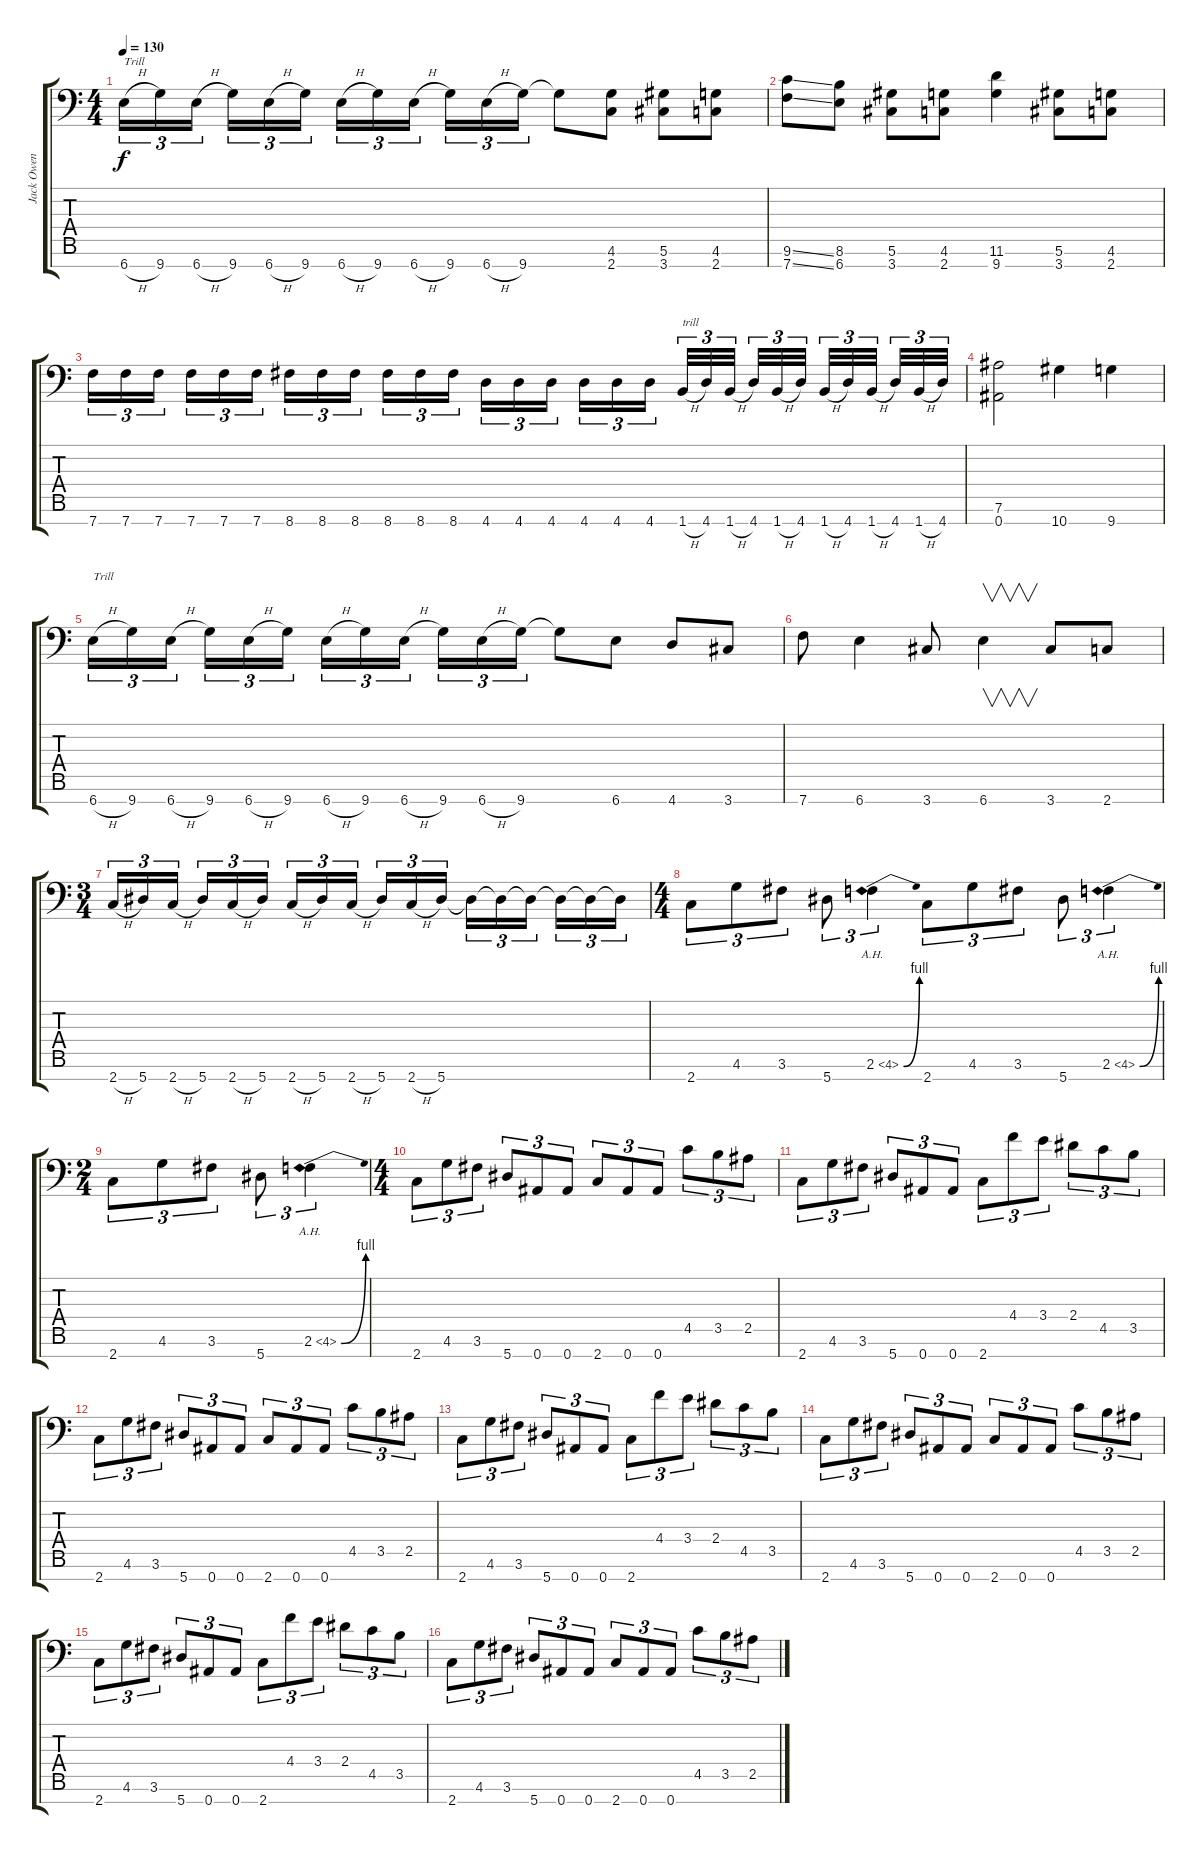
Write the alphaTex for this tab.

\track ("Jack Owen" "Jack Owen") {instrument distortionguitar}
\staff {score tabs}
\tuning (Eb4 Bb3 Gb3 Db3 Ab2 Eb2 Bb1) {hide}
\ts (4 4)
\tempo 130
\clef f4
\ks c
6.7{h}.16{tu (3 2) txt "Trill" dy f} 9.7.16{tu (3 2)} 6.7{h}.16{tu (3 2)} 9.7.16{tu (3 2)} 6.7{h}.16{tu (3 2)} 9.7.16{tu (3 2)} 6.7{h}.16{tu (3 2)} 9.7.16{tu (3 2)} 6.7{h}.16{tu (3 2)} 9.7.16{tu (3 2)} 6.7{h}.16{tu (3 2)} 9.7.16{tu (3 2)} 9.7{t}.8 (4.6 2.7).8 (5.6 3.7).8 (4.6 2.7).8 |
(9.6{ss} 7.7{ss}).8 (8.6 6.7).8 (5.6 3.7).8 (4.6 2.7).8 (11.6 9.7).4 (5.6 3.7).8 (4.6 2.7).8 |
\section ("" "")
7.7.16{tu (3 2)} 7.7.16{tu (3 2)} 7.7.16{tu (3 2)} 7.7.16{tu (3 2)} 7.7.16{tu (3 2)} 7.7.16{tu (3 2)} 8.7.16{tu (3 2)} 8.7.16{tu (3 2)} 8.7.16{tu (3 2)} 8.7.16{tu (3 2)} 8.7.16{tu (3 2)} 8.7.16{tu (3 2)} 4.7.16{tu (3 2)} 4.7.16{tu (3 2)} 4.7.16{tu (3 2)} 4.7.16{tu (3 2)} 4.7.16{tu (3 2)} 4.7.16{tu (3 2)} 1.7{h}.32{tu (3 2) txt "trill"} 4.7.32{tu (3 2)} 1.7{h}.32{tu (3 2)} 4.7.32{tu (3 2)} 1.7{h}.32{tu (3 2)} 4.7.32{tu (3 2)} 1.7{h}.32{tu (3 2)} 4.7.32{tu (3 2)} 1.7{h}.32{tu (3 2)} 4.7.32{tu (3 2)} 1.7{h}.32{tu (3 2)} 4.7.32{tu (3 2)} |
(7.6 0.7).2 10.7.4 9.7.4 |
6.7{h}.16{tu (3 2) txt "Trill"} 9.7.16{tu (3 2)} 6.7{h}.16{tu (3 2)} 9.7.16{tu (3 2)} 6.7{h}.16{tu (3 2)} 9.7.16{tu (3 2)} 6.7{h}.16{tu (3 2)} 9.7.16{tu (3 2)} 6.7{h}.16{tu (3 2)} 9.7.16{tu (3 2)} 6.7{h}.16{tu (3 2)} 9.7.16{tu (3 2)} 9.7{t}.8 6.7.8 4.7.8 3.7.8 |
7.7.8 6.7.4 3.7.8 6.7.4{v} 3.7.8 2.7.8 |
\ts (3 4)
2.7{h}.16{tu (3 2)} 5.7.16{tu (3 2)} 2.7{h}.16{tu (3 2)} 5.7.16{tu (3 2)} 2.7{h}.16{tu (3 2)} 5.7.16{tu (3 2)} 2.7{h}.16{tu (3 2)} 5.7.16{tu (3 2)} 2.7{h}.16{tu (3 2)} 5.7.16{tu (3 2)} 2.7{h}.16{tu (3 2)} 5.7.16{tu (3 2)} 5.7{t}.16{tu (3 2)} 5.7{t}.16{tu (3 2)} 5.7{t}.16{tu (3 2)} 5.7{t}.16{tu (3 2)} 5.7{t}.16{tu (3 2)} 5.7{t}.16{tu (3 2)} |
\ts (4 4)
2.7.8{tu (3 2)} 4.6.8{tu (3 2)} 3.6.8{tu (3 2)} 5.7.8{tu (3 2)} 2.6{be (bend 0 0 60 4) ah 2}.4{tu (3 2)} 2.7.8{tu (3 2)} 4.6.8{tu (3 2)} 3.6.8{tu (3 2)} 5.7.8{tu (3 2)} 2.6{be (bend 0 0 60 4) ah 2}.4{tu (3 2)} |
\ts (2 4)
2.7.8{tu (3 2)} 4.6.8{tu (3 2)} 3.6.8{tu (3 2)} 5.7.8{tu (3 2)} 2.6{be (bend 0 0 60 4) ah 2}.4{tu (3 2)} |
\ts (4 4)
2.7.8{tu (3 2)} 4.6.8{tu (3 2)} 3.6.8{tu (3 2)} 5.7.8{tu (3 2)} 0.7.8{tu (3 2)} 0.7.8{tu (3 2)} 2.7.8{tu (3 2)} 0.7.8{tu (3 2)} 0.7.8{tu (3 2)} 4.5.8{tu (3 2)} 3.5.8{tu (3 2)} 2.5.8{tu (3 2)} |
2.7.8{tu (3 2)} 4.6.8{tu (3 2)} 3.6.8{tu (3 2)} 5.7.8{tu (3 2)} 0.7.8{tu (3 2)} 0.7.8{tu (3 2)} 2.7.8{tu (3 2)} 4.4.8{tu (3 2)} 3.4.8{tu (3 2)} 2.4.8{tu (3 2)} 4.5.8{tu (3 2)} 3.5.8{tu (3 2)} |
2.7.8{tu (3 2)} 4.6.8{tu (3 2)} 3.6.8{tu (3 2)} 5.7.8{tu (3 2)} 0.7.8{tu (3 2)} 0.7.8{tu (3 2)} 2.7.8{tu (3 2)} 0.7.8{tu (3 2)} 0.7.8{tu (3 2)} 4.5.8{tu (3 2)} 3.5.8{tu (3 2)} 2.5.8{tu (3 2)} |
2.7.8{tu (3 2)} 4.6.8{tu (3 2)} 3.6.8{tu (3 2)} 5.7.8{tu (3 2)} 0.7.8{tu (3 2)} 0.7.8{tu (3 2)} 2.7.8{tu (3 2)} 4.4.8{tu (3 2)} 3.4.8{tu (3 2)} 2.4.8{tu (3 2)} 4.5.8{tu (3 2)} 3.5.8{tu (3 2)} |
2.7.8{tu (3 2)} 4.6.8{tu (3 2)} 3.6.8{tu (3 2)} 5.7.8{tu (3 2)} 0.7.8{tu (3 2)} 0.7.8{tu (3 2)} 2.7.8{tu (3 2)} 0.7.8{tu (3 2)} 0.7.8{tu (3 2)} 4.5.8{tu (3 2)} 3.5.8{tu (3 2)} 2.5.8{tu (3 2)} |
2.7.8{tu (3 2)} 4.6.8{tu (3 2)} 3.6.8{tu (3 2)} 5.7.8{tu (3 2)} 0.7.8{tu (3 2)} 0.7.8{tu (3 2)} 2.7.8{tu (3 2)} 4.4.8{tu (3 2)} 3.4.8{tu (3 2)} 2.4.8{tu (3 2)} 4.5.8{tu (3 2)} 3.5.8{tu (3 2)} |
2.7.8{tu (3 2)} 4.6.8{tu (3 2)} 3.6.8{tu (3 2)} 5.7.8{tu (3 2)} 0.7.8{tu (3 2)} 0.7.8{tu (3 2)} 2.7.8{tu (3 2)} 0.7.8{tu (3 2)} 0.7.8{tu (3 2)} 4.5.8{tu (3 2)} 3.5.8{tu (3 2)} 2.5.8{tu (3 2)}
